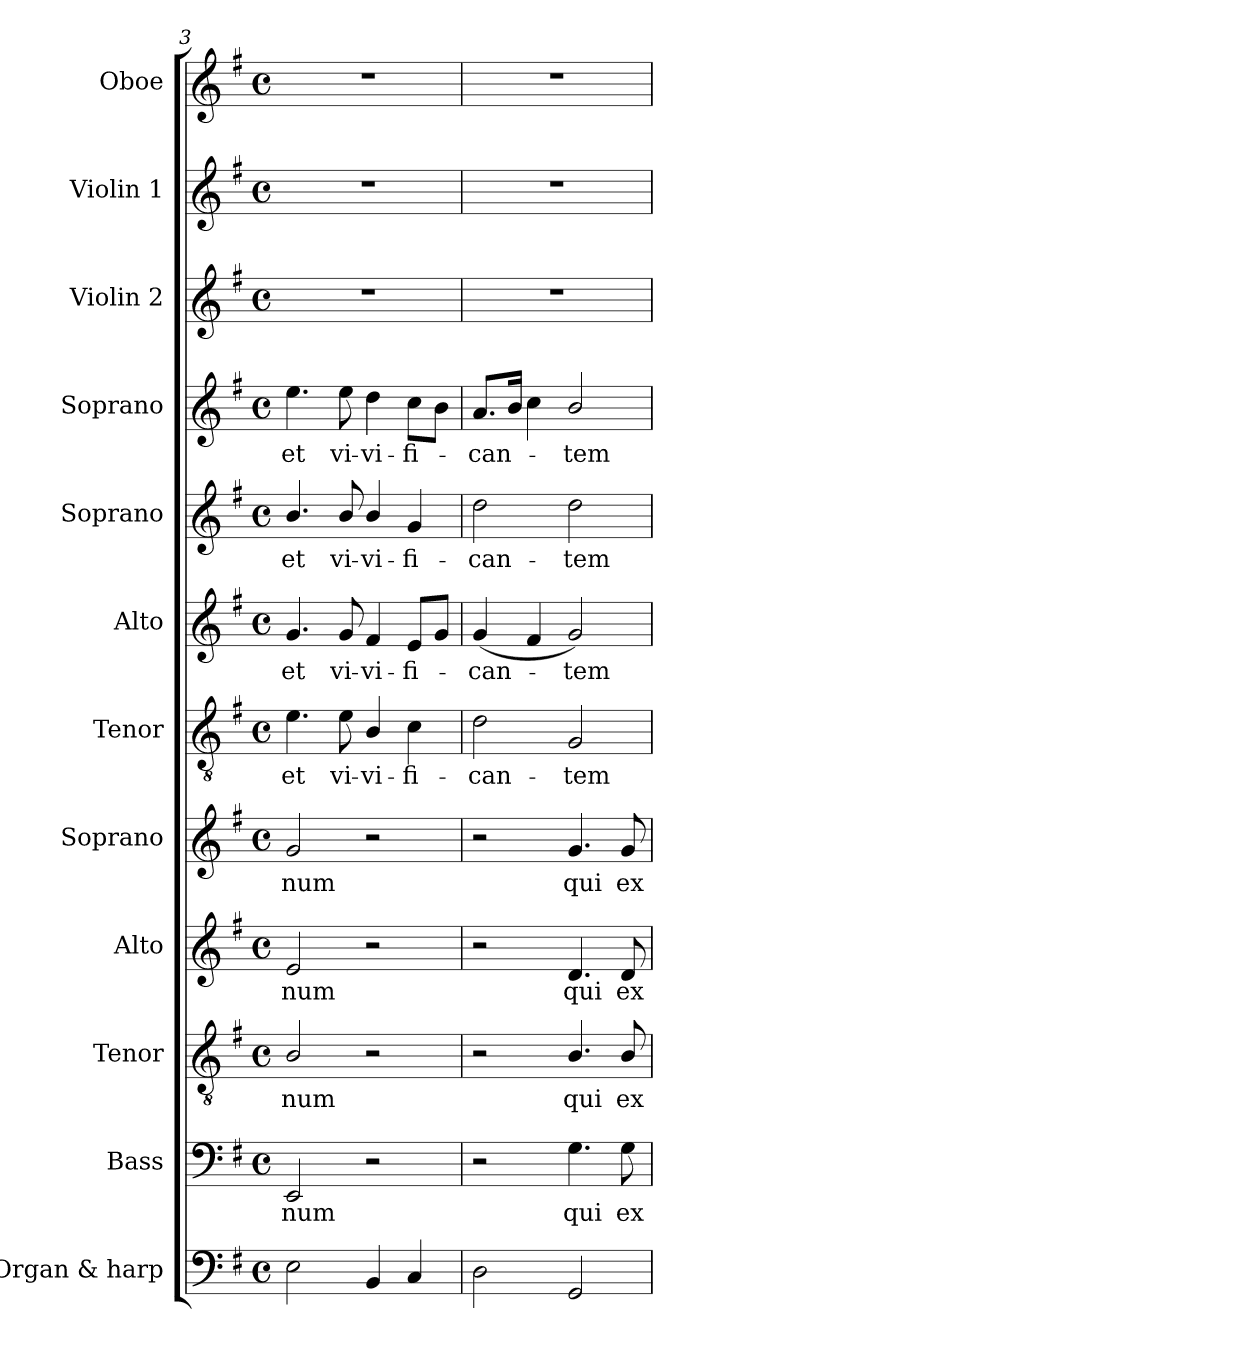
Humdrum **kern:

**kern	**kern	**text	**kern	**text	**kern	**text	**kern	**text	**kern	**text	**kern	**text	**kern	**text	**kern	**text	**kern	**kern	**kern
*part12	*part11	*part11	*part10	*part10	*part9	*part9	*part8	*part8	*part7	*part7	*part6	*part6	*part5	*part5	*part4	*part4	*part3	*part2	*part1
*staff12	*staff11	*staff11	*staff10	*staff10	*staff9	*staff9	*staff8	*staff8	*staff7	*staff7	*staff6	*staff6	*staff5	*staff5	*staff4	*staff4	*staff3	*staff2	*staff1
*I"Organ & harp	*I"Bass	*	*I"Tenor	*	*I"Alto	*	*I"Soprano	*	*I"Tenor	*	*I"Alto	*	*I"Soprano	*	*I"Soprano	*	*I"Violin 2	*I"Violin 1	*I"Oboe
*I'Org. & H.	*I'B.	*	*I'T.	*	*I'A.	*	*I'S.	*	*I'T.	*	*I'A.	*	*I'S.	*	*I'S.	*	*I'Vln. 2	*I'Vln. 1	*I'Ob.
*clefF4	*clefF4	*	*clefGv2	*	*clefG2	*	*clefG2	*	*clefGv2	*	*clefG2	*	*clefG2	*	*clefG2	*	*clefG2	*clefG2	*clefG2
*	*	*	*ITrd7c12	*	*	*	*	*	*ITrd7c12	*	*	*	*	*	*	*	*	*	*
*k[f#]	*k[f#]	*	*k[f#]	*	*k[f#]	*	*k[f#]	*	*k[f#]	*	*k[f#]	*	*k[f#]	*	*k[f#]	*	*k[f#]	*k[f#]	*k[f#]
*G:	*G:	*	*G:	*	*G:	*	*G:	*	*G:	*	*G:	*	*G:	*	*G:	*	*G:	*G:	*G:
*M4/4	*M4/4	*	*M4/4	*	*M4/4	*	*M4/4	*	*M4/4	*	*M4/4	*	*M4/4	*	*M4/4	*	*M4/4	*M4/4	*M4/4
*met(c)	*met(c)	*	*met(c)	*	*met(c)	*	*met(c)	*	*met(c)	*	*met(c)	*	*met(c)	*	*met(c)	*	*met(c)	*met(c)	*met(c)
=3	=3	=3	=3	=3	=3	=3	=3	=3	=3	=3	=3	=3	=3	=3	=3	=3	=3	=3	=3
!	!	!LO:LY:b:color=#000000	!	!	!	!	!	!	!	!	!	!	!	!	!	!	!	!	!
!	!	!	!	!LO:LY:b:color=#000000	!	!	!	!	!	!	!	!	!	!	!	!	!	!	!
!	!	!	!	!	!	!LO:LY:b:color=#000000	!	!	!	!	!	!	!	!	!	!	!	!	!
!	!	!	!	!	!	!	!	!LO:LY:b:color=#000000	!	!	!	!	!	!	!	!	!	!	!
!	!	!	!	!	!	!	!	!	!	!LO:LY:b:color=#000000	!	!	!	!	!	!	!	!	!
!	!	!	!	!	!	!	!	!	!	!	!	!LO:LY:b:color=#000000	!	!	!	!	!	!	!
!	!	!	!	!	!	!	!	!	!	!	!	!	!	!LO:LY:b:color=#000000	!	!	!	!	!
!	!	!	!	!	!	!	!	!	!	!	!	!	!	!	!	!LO:LY:b:color=#000000	!	!	!
2Ei\	2EEi/	-num	2BBi/	-num	2ei/	-num	2gi/	-num	4.Ei\	et	4.gi/	et	4.bi/	et	4.eei\	et	1r	1r	1r
!	!	!	!	!	!	!	!	!	!	!LO:LY:b:color=#000000	!	!	!	!	!	!	!	!	!
!	!	!	!	!	!	!	!	!	!	!	!	!LO:LY:b:color=#000000	!	!	!	!	!	!	!
!	!	!	!	!	!	!	!	!	!	!	!	!	!	!LO:LY:b:color=#000000	!	!	!	!	!
!	!	!	!	!	!	!	!	!	!	!	!	!	!	!	!	!LO:LY:b:color=#000000	!	!	!
.	.	.	.	.	.	.	.	.	8Ei\	vi-	8gi/	vi-	8bi/	vi-	8eei\	vi-	.	.	.
!	!	!	!	!	!	!	!	!	!	!LO:LY:b:color=#000000	!	!	!	!	!	!	!	!	!
!	!	!	!	!	!	!	!	!	!	!	!	!LO:LY:b:color=#000000	!	!	!	!	!	!	!
!	!	!	!	!	!	!	!	!	!	!	!	!	!	!LO:LY:b:color=#000000	!	!	!	!	!
!	!	!	!	!	!	!	!	!	!	!	!	!	!	!	!	!LO:LY:b:color=#000000	!	!	!
4BBi/	2r	.	2r	.	2r	.	2r	.	4BBi/	-vi-	4f#i/	-vi-	4bi/	-vi-	4ddi\	-vi-	.	.	.
!	!	!	!	!	!	!	!	!	!	!LO:LY:b:color=#000000	!	!	!	!	!	!	!	!	!
!	!	!	!	!	!	!	!	!	!	!	!	!LO:LY:b:color=#000000	!	!	!	!	!	!	!
!	!	!	!	!	!	!	!	!	!	!	!	!	!	!LO:LY:b:color=#000000	!	!	!	!	!
!	!	!	!	!	!	!	!	!	!	!	!	!	!	!	!	!LO:LY:b:color=#000000	!	!	!
4Ci/	.	.	.	.	.	.	.	.	4Ci\	-fi-	8ei/L	-fi-	4gi/	-fi-	8cci\L	-fi-	.	.	.
.	.	.	.	.	.	.	.	.	.	.	8gi/J	.	.	.	8bi\J	.	.	.	.
=4	=4	=4	=4	=4	=4	=4	=4	=4	=4	=4	=4	=4	=4	=4	=4	=4	=4	=4	=4
!	!	!	!	!	!	!	!	!	!	!LO:LY:b:color=#000000	!	!	!	!	!	!	!	!	!
!	!	!	!	!	!	!	!	!	!	!	!	!LO:LY:b:color=#000000	!	!	!	!	!	!	!
!	!	!	!	!	!	!	!	!	!	!	!	!	!	!LO:LY:b:color=#000000	!	!	!	!	!
!	!	!	!	!	!	!	!	!	!	!	!	!	!	!	!	!LO:LY:b:color=#000000	!	!	!
2Di\	2r	.	2r	.	2r	.	2r	.	2Di\	-can-	(4gi/	-can-	2ddi\	-can-	8.ai/L	-can-	1r	1r	1r
.	.	.	.	.	.	.	.	.	.	.	.	.	.	.	16bi/Jk	.	.	.	.
.	.	.	.	.	.	.	.	.	.	.	4f#i/	.	.	.	4cci\	.	.	.	.
!	!	!LO:LY:b:color=#000000	!	!	!	!	!	!	!	!	!	!	!	!	!	!	!	!	!
!	!	!	!	!LO:LY:b:color=#000000	!	!	!	!	!	!	!	!	!	!	!	!	!	!	!
!	!	!	!	!	!	!LO:LY:b:color=#000000	!	!	!	!	!	!	!	!	!	!	!	!	!
!	!	!	!	!	!	!	!	!LO:LY:b:color=#000000	!	!	!	!	!	!	!	!	!	!	!
!	!	!	!	!	!	!	!	!	!	!LO:LY:b:color=#000000	!	!	!	!	!	!	!	!	!
!	!	!	!	!	!	!	!	!	!	!	!	!LO:LY:b:color=#000000	!	!	!	!	!	!	!
!	!	!	!	!	!	!	!	!	!	!	!	!	!	!LO:LY:b:color=#000000	!	!	!	!	!
!	!	!	!	!	!	!	!	!	!	!	!	!	!	!	!	!LO:LY:b:color=#000000	!	!	!
2GGi/	4.Gi\	qui	4.BBi/	qui	4.di/	qui	4.gi/	qui	2GGi/	-tem	2gi/)	-tem	2ddi\	-tem	2bi/	-tem	.	.	.
!	!	!LO:LY:b:color=#000000	!	!	!	!	!	!	!	!	!	!	!	!	!	!	!	!	!
!	!	!	!	!LO:LY:b:color=#000000	!	!	!	!	!	!	!	!	!	!	!	!	!	!	!
!	!	!	!	!	!	!LO:LY:b:color=#000000	!	!	!	!	!	!	!	!	!	!	!	!	!
!	!	!	!	!	!	!	!	!LO:LY:b:color=#000000	!	!	!	!	!	!	!	!	!	!	!
.	8Gi\	ex	8BBi/	ex	8di/	ex	8gi/	ex	.	.	.	.	.	.	.	.	.	.	.
=	=	=	=	=	=	=	=	=	=	=	=	=	=	=	=	=	=	=	=
*-	*-	*-	*-	*-	*-	*-	*-	*-	*-	*-	*-	*-	*-	*-	*-	*-	*-	*-	*-
